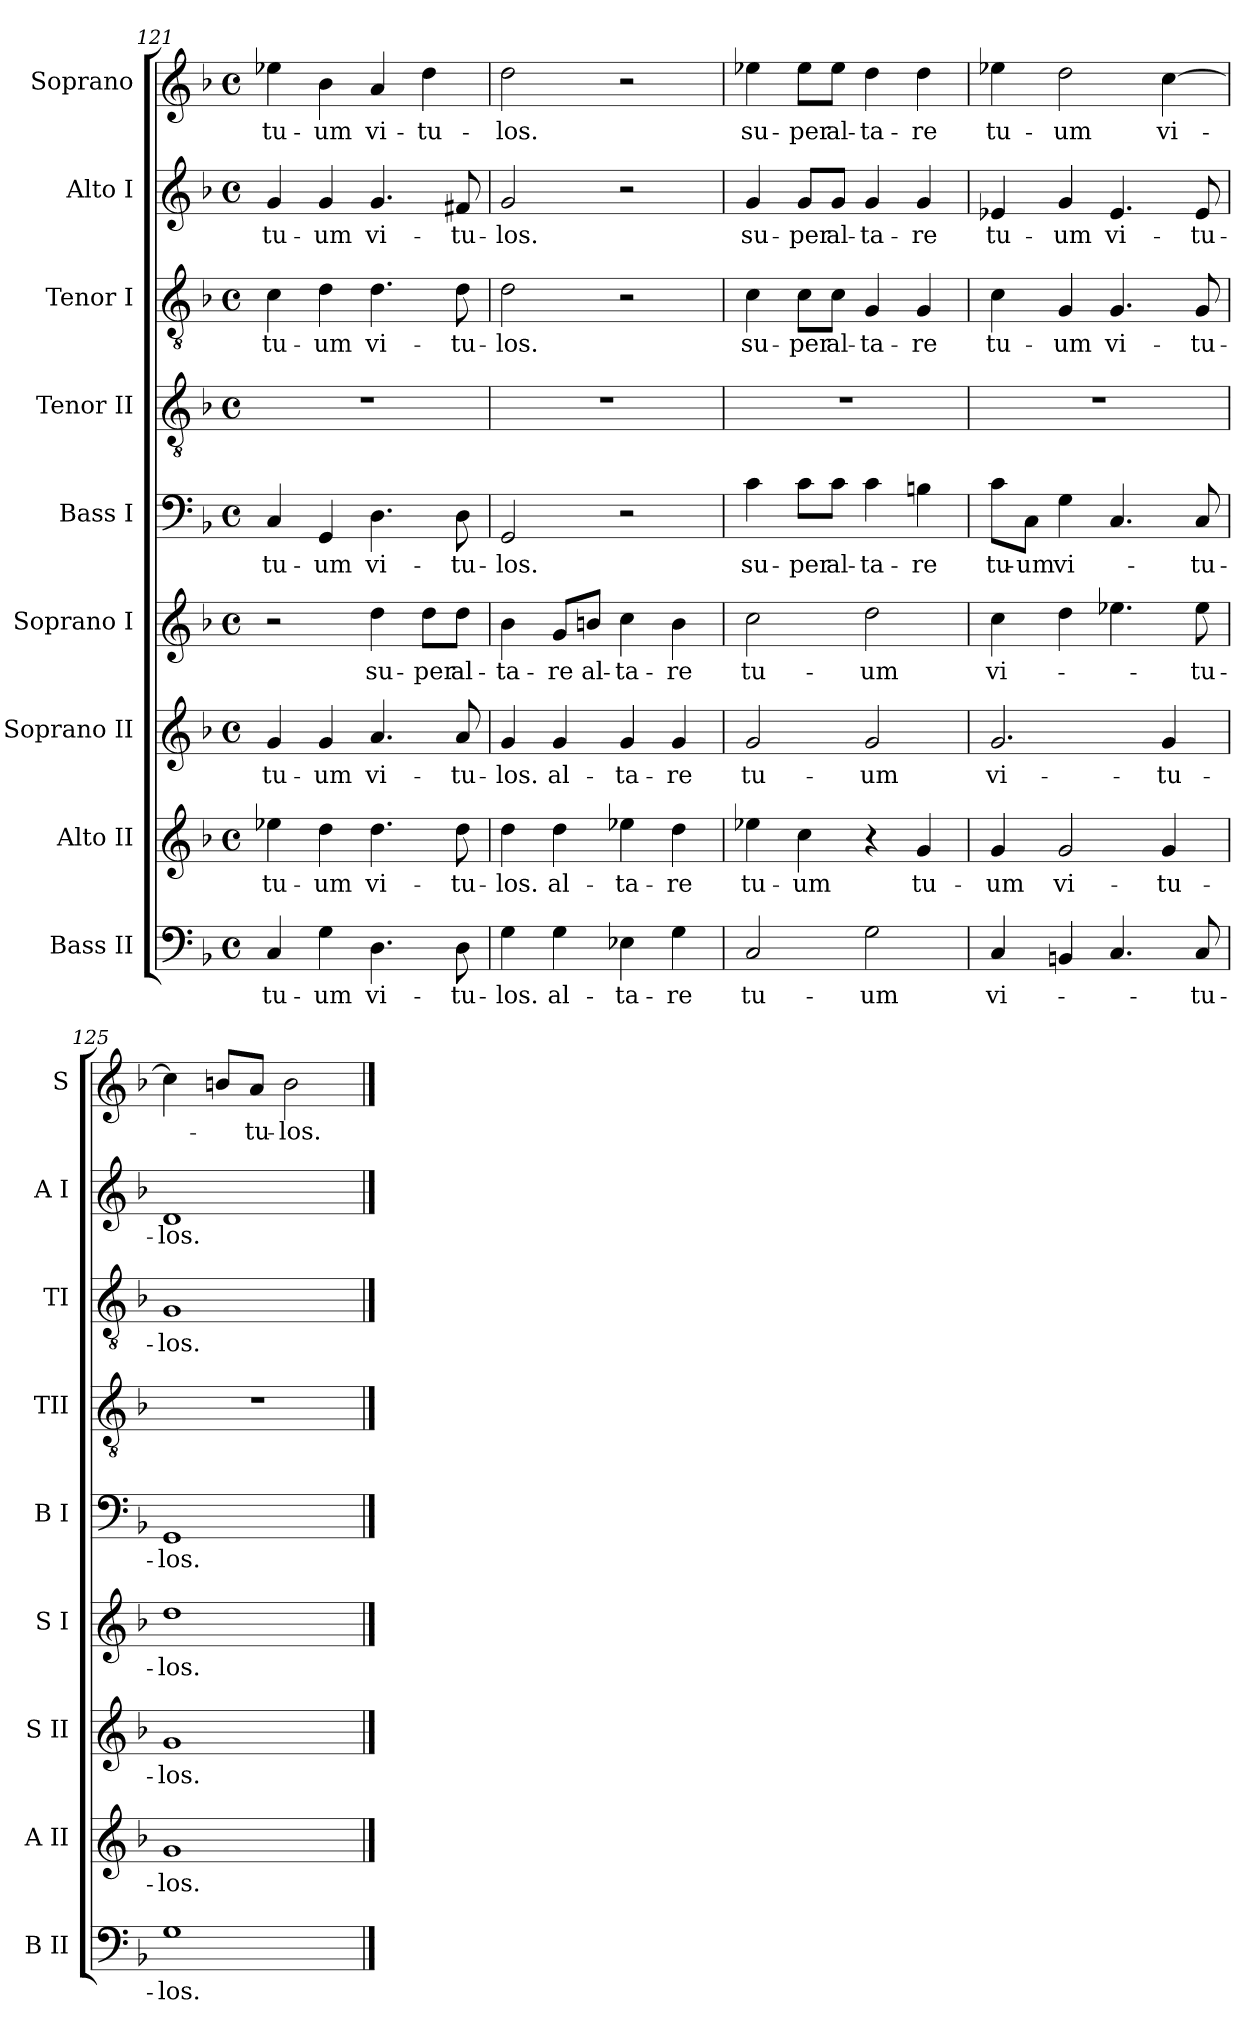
**kern	**text	**kern	**text	**kern	**text	**kern	**text	**kern	**text	**kern	**kern	**text	**kern	**text	**kern	**text
*part9	*part9	*part8	*part8	*part7	*part7	*part6	*part6	*part5	*part5	*part4	*part3	*part3	*part2	*part2	*part1	*part1
*staff9	*staff9	*staff8	*staff8	*staff7	*staff7	*staff6	*staff6	*staff5	*staff5	*staff4	*staff3	*staff3	*staff2	*staff2	*staff1	*staff1
*I"Bass II	*	*I"Alto II	*	*I"Soprano II	*	*I"Soprano I	*	*I"Bass I	*	*I"Tenor II	*I"Tenor I	*	*I"Alto I	*	*I"Soprano	*
*I'B II	*	*I'A II	*	*I'S II	*	*I'S I	*	*I'B I	*	*I'TII	*I'TI	*	*I'A I	*	*I'S	*
*clefF4	*	*clefG2	*	*clefG2	*	*clefG2	*	*clefF4	*	*clefGv2	*clefGv2	*	*clefG2	*	*clefG2	*
*k[b-]	*	*k[b-]	*	*k[b-]	*	*k[b-]	*	*k[b-]	*	*k[b-]	*k[b-]	*	*k[b-]	*	*k[b-]	*
*d:	*	*d:	*	*d:	*	*d:	*	*d:	*	*d:	*d:	*	*d:	*	*d:	*
*M4/4	*	*M4/4	*	*M4/4	*	*M4/4	*	*M4/4	*	*M4/4	*M4/4	*	*M4/4	*	*M4/4	*
*met(c)	*	*met(c)	*	*met(c)	*	*met(c)	*	*met(c)	*	*met(c)	*met(c)	*	*met(c)	*	*met(c)	*
=121	=121	=121	=121	=121	=121	=121	=121	=121	=121	=121	=121	=121	=121	=121	=121	=121
!	!LO:LY:b	!	!LO:LY:b	!	!LO:LY:b	!	!	!	!LO:LY:b	!	!	!LO:LY:b	!	!LO:LY:b	!	!LO:LY:b
4C/	tu-	4ee-X\	tu-	4g/	tu-	2r	.	4C/	tu-	1r	4c\	tu-	4g/	tu-	4ee-X\	tu-
!	!LO:LY:b	!	!LO:LY:b	!	!LO:LY:b	!	!	!	!LO:LY:b	!	!	!LO:LY:b	!	!LO:LY:b	!	!LO:LY:b
4G\	-um	4dd\	-um	4g/	-um	.	.	4GG/	-um	.	4d\	-um	4g/	-um	4b-\	-um
!	!LO:LY:b	!	!LO:LY:b	!	!LO:LY:b	!	!LO:LY:b	!	!LO:LY:b	!	!	!LO:LY:b	!	!LO:LY:b	!	!LO:LY:b
4.D\	vi-	4.dd\	vi-	4.a/	vi-	4dd\	su-	4.D\	vi-	.	4.d\	vi-	4.g/	vi-	4a/	vi-
!	!	!	!	!	!	!	!LO:LY:b	!	!	!	!	!	!	!	!	!LO:LY:b
.	.	.	.	.	.	8dd\L	-per	.	.	.	.	.	.	.	4dd\	-tu-
!	!LO:LY:b	!	!LO:LY:b	!	!LO:LY:b	!	!LO:LY:b	!	!LO:LY:b	!	!	!LO:LY:b	!	!LO:LY:b	!	!
8D\	-tu-	8dd\	-tu-	8a/	-tu-	8dd\J	al-	8D\	-tu-	.	8d\	-tu-	8f#X/	-tu-	.	.
=122	=122	=122	=122	=122	=122	=122	=122	=122	=122	=122	=122	=122	=122	=122	=122	=122
!	!LO:LY:b	!	!LO:LY:b	!	!LO:LY:b	!	!LO:LY:b	!	!LO:LY:b	!	!	!LO:LY:b	!	!LO:LY:b	!	!LO:LY:b
4G\	-los.	4dd\	-los.	4g/	-los.	4b-\	-ta-	2GG/	-los.	1r	2d\	-los.	2g/	-los.	2dd\	-los.
!	!LO:LY:b	!	!LO:LY:b	!	!LO:LY:b	!	!LO:LY:b	!	!	!	!	!	!	!	!	!
4G\	al-	4dd\	al-	4g/	al-	8g/L	-re	.	.	.	.	.	.	.	.	.
!	!	!	!	!	!	!	!LO:LY:b	!	!	!	!	!	!	!	!	!
.	.	.	.	.	.	8bn/J	al-	.	.	.	.	.	.	.	.	.
!	!LO:LY:b	!	!LO:LY:b	!	!LO:LY:b	!	!LO:LY:b	!	!	!	!	!	!	!	!	!
4E-X\	-ta-	4ee-X\	-ta-	4g/	-ta-	4cc\	-ta-	2r	.	.	2r	.	2r	.	2r	.
!	!LO:LY:b	!	!LO:LY:b	!	!LO:LY:b	!	!LO:LY:b	!	!	!	!	!	!	!	!	!
4G\	-re	4dd\	-re	4g/	-re	4b\	-re	.	.	.	.	.	.	.	.	.
=123	=123	=123	=123	=123	=123	=123	=123	=123	=123	=123	=123	=123	=123	=123	=123	=123
!	!LO:LY:b	!	!LO:LY:b	!	!LO:LY:b	!	!LO:LY:b	!	!LO:LY:b	!	!	!LO:LY:b	!	!LO:LY:b	!	!LO:LY:b
2C/	tu-	4ee-X\	tu-	2g/	tu-	2cc\	tu-	4c\	su-	1r	4c\	su-	4g/	su-	4ee-X\	su-
!	!	!	!LO:LY:b	!	!	!	!	!	!LO:LY:b	!	!	!LO:LY:b	!	!LO:LY:b	!	!LO:LY:b
.	.	4cc\	-um	.	.	.	.	8c\L	-per	.	8c\L	-per	8g/L	-per	8ee-\L	-per
!	!	!	!	!	!	!	!	!	!LO:LY:b	!	!	!LO:LY:b	!	!LO:LY:b	!	!LO:LY:b
.	.	.	.	.	.	.	.	8c\J	al-	.	8c\J	al-	8g/J	al-	8ee-\J	al-
!	!LO:LY:b	!	!	!	!LO:LY:b	!	!LO:LY:b	!	!LO:LY:b	!	!	!LO:LY:b	!	!LO:LY:b	!	!LO:LY:b
2G\	-um	4r	.	2g/	-um	2dd\	-um	4c\	-ta-	.	4G/	-ta-	4g/	-ta-	4dd\	-ta-
!	!	!	!LO:LY:b	!	!	!	!	!	!LO:LY:b	!	!	!LO:LY:b	!	!LO:LY:b	!	!LO:LY:b
.	.	4g/	tu-	.	.	.	.	4Bn\	-re	.	4G/	-re	4g/	-re	4dd\	-re
=124	=124	=124	=124	=124	=124	=124	=124	=124	=124	=124	=124	=124	=124	=124	=124	=124
!	!LO:LY:b	!	!LO:LY:b	!	!LO:LY:b	!	!LO:LY:b	!	!LO:LY:b	!	!	!LO:LY:b	!	!LO:LY:b	!	!LO:LY:b
4C/	vi-	4g/	-um	2.g/	vi-	4cc\	vi-	8c\L	tu-	1r	4c\	tu-	4e-X/	tu-	4ee-X\	tu-
!	!	!	!	!	!	!	!	!	!LO:LY:b	!	!	!	!	!	!	!
.	.	.	.	.	.	.	.	8C\J	-um	.	.	.	.	.	.	.
!	!	!	!LO:LY:b	!	!	!	!	!	!LO:LY:b	!	!	!LO:LY:b	!	!LO:LY:b	!	!LO:LY:b
4BBn/	.	2g/	vi-	.	.	4dd\	.	4G\	vi-	.	4G/	-um	4g/	-um	2dd\	-um
!	!	!	!	!	!	!	!	!	!	!	!	!LO:LY:b	!	!LO:LY:b	!	!
4.C/	.	.	.	.	.	4.ee-X\	.	4.C/	.	.	4.G/	vi-	4.e-/	vi-	.	.
!	!	!	!LO:LY:b	!	!LO:LY:b	!	!	!	!	!	!	!	!	!	!	!LO:LY:b
.	.	4g/	-tu-	4g/	-tu-	.	.	.	.	.	.	.	.	.	[4cc\	vi-
!	!LO:LY:b	!	!	!	!	!	!LO:LY:b	!	!LO:LY:b	!	!	!LO:LY:b	!	!LO:LY:b	!	!
8C/	-tu-	.	.	.	.	8ee-\	-tu-	8C/	-tu-	.	8G/	-tu-	8e-/	-tu-	.	.
=125	=125	=125	=125	=125	=125	=125	=125	=125	=125	=125	=125	=125	=125	=125	=125	=125
!	!LO:LY:b	!	!LO:LY:b	!	!LO:LY:b	!	!LO:LY:b	!	!LO:LY:b	!	!	!LO:LY:b	!	!LO:LY:b	!	!
1G	-los.	1g	-los.	1g	-los.	1dd	-los.	1GG	-los.	1r	1G	-los.	1d	-los.	4cc\]	.
.	.	.	.	.	.	.	.	.	.	.	.	.	.	.	8bn/L	.
!	!	!	!	!	!	!	!	!	!	!	!	!	!	!	!	!LO:LY:b
.	.	.	.	.	.	.	.	.	.	.	.	.	.	.	8a/J	-tu-
!	!	!	!	!	!	!	!	!	!	!	!	!	!	!	!	!LO:LY:b
.	.	.	.	.	.	.	.	.	.	.	.	.	.	.	2b\	-los.
==	==	==	==	==	==	==	==	==	==	==	==	==	==	==	==	==
*-	*-	*-	*-	*-	*-	*-	*-	*-	*-	*-	*-	*-	*-	*-	*-	*-
